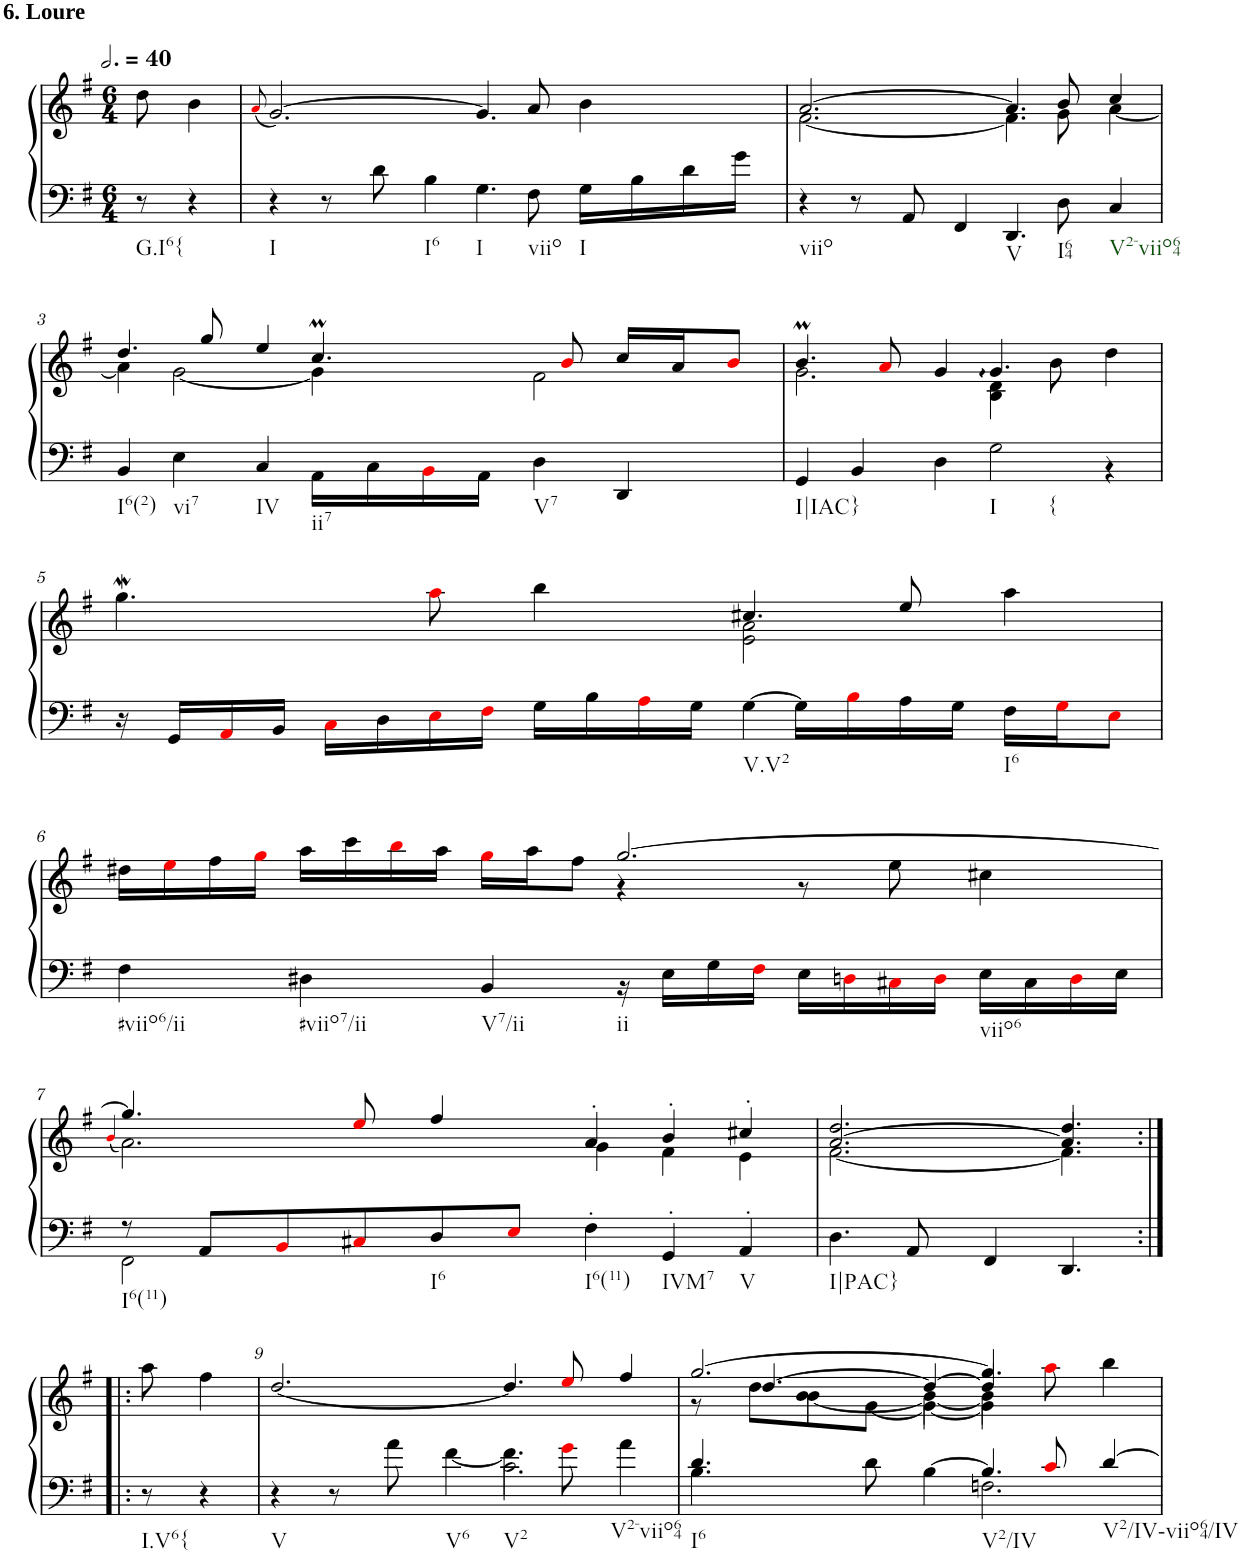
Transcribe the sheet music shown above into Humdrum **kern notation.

**kern	**kern
*part1	*part1
*staff2	*staff1
*I"Klavier linke Hand	*
*clefF4	*clefG2
*k[f#]	*k[f#]
*M6/4	*M6/4
*MM120	*MM120
=	=
*	*^
!	!LO:TX:a:B:t=6. Loure	!
!LO:TX:b:t=G.I6{	!	!
8r	8ryy	8dd\
4r	4ryy	4b\
=1	=1	=1
.	.	(8qai/
!LO:TX:b:t=I	!	!
4r	1.ryy	[2.g/)
8r	.	.
8d\	.	.
!LO:TX:b:t=I6	!	!
4B\	.	.
!LO:TX:b:t=I	!	!
4.G\	.	4.g/]
!LO:TX:b:t=viio	!	!
8F#\	.	8a/
!LO:TX:b:t=I	!	!
16G\LL	.	4b\
16B\	.	.
16d\	.	.
16g\JJ	.	.
=2	=2	=2
!LO:TX:b:t=viio	!	!
4r	[2.a/	[2.f#\
8r	.	.
8AA/	.	.
4FF#/	.	.
!LO:TX:b:t=V	!	!
4.DD/	4.a/]	4.f#\]
!LO:TX:b:t=I64	!	!
8D\	8b/	8g\
!LO:TX:b:t=V2-viio64	!	!
4C/	4cc/	[4a\
!!LO:LB:g=z	!!
=3	=3	=3
*^	*	*
!LO:TX:b:t=I6(2)	!	!	!
!LO:TX:b:t=vi7	!	!	!
!LO:TX:b:t=IV	!	!	!
!LO:TX:b:t=ii7	!	!	!
!LO:TX:b:t=V7	!	!	!
1.ryy	4BB/	4.dd/	4a\]
.	4E\	.	[2g\
.	.	8gg/	.
.	4C/	4ee/	.
.	16AA\LL	4.ccM/	4g\]
.	16C\	.	.
.	16BBi\	.	.
.	16AA\JJ	.	.
.	4D\	.	2f#\
.	.	8bi/	.
.	4DD/	16cc/LL	.
.	.	16a/J	.
.	.	8bi/J	.
=4	=4	=4	=4
!LO:TX:b:t=I|IAC}	!	!	!
!LO:TX:b:t=I	!	!	!
!LO:TX:b:t={	!	!	!
1.ryy	4GG/	4.bm/	2.g\
.	4BB/	.	.
.	.	8ai/	.
.	4D\	4g/	.
.	2G\	4.g:/	4B\ 4d\
.	.	.	2ryy
.	.	8b\	.
.	4r	4dd\	.
*v	*v	*	*
!!LO:LB:g=z	!!
=5	=5	=5
16r	4.ggw\	2.ryy
16GG/LL	.	.
16AAi/	.	.
16BB/JJ	.	.
16Ci\LL	.	.
16D\	.	.
16Ei\	8aai\	.
16F#i\JJ	.	.
16G\LL	4bb\	.
16B\	.	.
16Ai\	.	.
16G\JJ	.	.
!LO:TX:b:t=V.V2	!	!
[4G\	4.cc#X/	2e\ 2a\
16G\LL]	.	.
16Bi\	.	.
16A\	8ee/	.
16G\JJ	.	.
!LO:TX:b:t=I6	!	!
16F#\LL	4aa\	4ryy
16Gi\J	.	.
8Ei\J	.	.
!!LO:LB:g=z	!!
=6	=6	=6
*^	*	*
!LO:TX:b:t=#viio6/ii	!	!	!
!LO:TX:b:t=#viio7/ii	!	!	!
!LO:TX:b:t=V7/ii	!	!	!
!LO:TX:b:t=ii	!	!	!
!LO:TX:b:t=viio6	!	!	!
1.ryy	4F#\	4ryy	16dd#X\LL
.	.	.	16eei\
.	.	.	16ff#\
.	.	.	16ggi\JJ
.	4D#X\	4ryy	16aa\LL
.	.	.	16ccc\
.	.	.	16bbi\
.	.	.	16aa\JJ
.	4BB/	4ryy	16ggi\LL
.	.	.	16aa\J
.	.	.	8ff#\J
.	16r	[2.gg/	4r
.	16E\LL	.	.
.	16G\	.	.
.	16F#i\JJ	.	.
.	16E\LL	.	8r
.	16Dni\	.	.
.	16C#Xi\	.	8ee\
.	16Di\JJ	.	.
.	16E\LL	.	4cc#X\
.	16C#\	.	.
.	16Di\	.	.
.	16E\JJ	.	.
!!LO:LB:g=z	!!
=7	=7	=7	=7
.	.	.	(4qbi/
!LO:TX:b:t=I6(11)	!	!	!
8r	2FF#\	4.gg/]	2.a\)
8AA/L	.	.	.
8BBi/	.	.	.
8C#Xi/	.	8eei/	.
!LO:TX:b:t=I6	!	!	!
8D/	2ryy	4ff#/	.
8Ei/J	.	.	.
!LO:TX:b:t=I6(11)	!	!	!
4F#'\	.	4a'/	4g\
!LO:TX:b:t=IVM7	!	!	!
4ryy	4GG'/	4b'/	4f#\
!LO:TX:b:t=V	!	!	!
4ryy	4AA'/	4cc#X'/	4e\
=8	=8	=8	=8
*	*	*	*^
!LO:TX:b:t=I|PAC}	!	!	!	!
*v	*v	*	*	*
4.D\	2.dd/	[2.f#\	[2.a/
8AA/	.	.	.
4FF#/	.	.	.
4.DD/	4.dd/	4.f#\]	4.a/]
!!LO:LB:g=z
=8X1:|!|:	=8X1:|!|:	=8X1:|!|:	=8X1:|!|:
!LO:TX:b:t=I.V6{	!	!	!
*	*	*v	*v
8r	8ryy	8aa\
4r	4ryy	4ff#\
=9	=9	=9
*^	*	*
!LO:TX:b:t=V	!	!	!
*	*	*v	*v
4r	2.ryy	[2.dd/
8r	.	.
8a\	.	.
!LO:TX:b:t=V6	!	!
[4f#\	.	.
!LO:TX:b:t=V2	!	!
4.f#\]	2.c\	4.dd/]
8gi\	.	8eei/
!LO:TX:b:t=V2-viio64	!	!
4a\	.	4ff#/
=10	=10	=10
*	*	*^
*	*	*	*^
*	*	*	*	*^
!LO:TX:b:t=I6	!	!	!	!	!
4.d/	4.B\	[2.gg/	8r	8ryy	4ryy
.	.	.	8dd\L	[4.dd/	.
.	.	.	8b\	.	[4b\
8ryy	8d\	.	[8g\J	.	.
[4B\	4ryy	.	4g\_	4dd/_	4b\_
!LO:TX:b:t=V2/IV	!	!	!	!	!
4.B/]	2.Fn\	4.gg/]	4g\]	4dd/]	4b\]
.	.	.	2ryy	2ryy	2ryy
8ci/	.	8aai\	.	.	.
!LO:TX:b:t=V2/IV-viio64/IV	!	!	!	!	!
[4d/	.	4bb\	.	.	.
*v	*v	*	*	*	*
*	*v	*v	*v	*v
=	=
*-	*-
